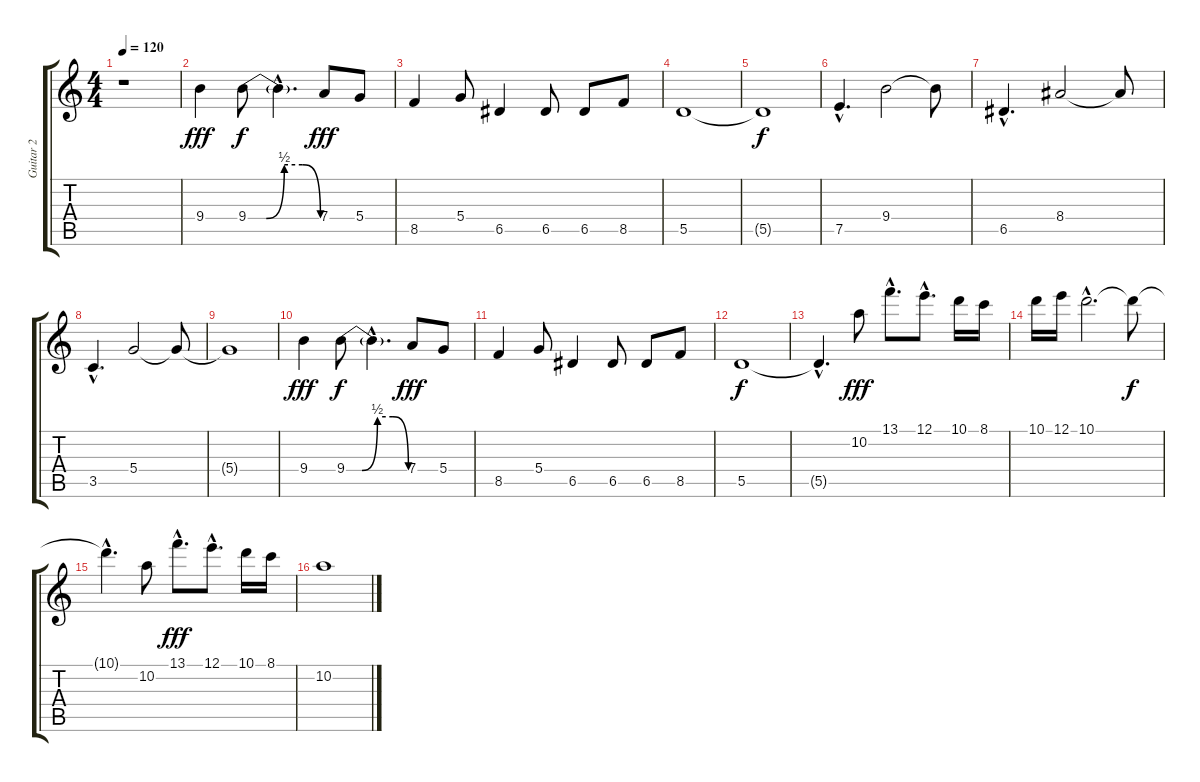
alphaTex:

\track ("Guitar 2" "Guitar 2") {instrument distortionguitar}
\staff {score tabs}
\tuning (E4 B3 G3 D3 A2 D2) {hide}
\ts (4 4)
\tempo 120
\clef g2
\ks c
r.1{dy fff instrument distortionguitar} |
9.4.4{volume 14 instrument overdrivenguitar} 9.4{be (custom 0 0 15 0 30 2 45 2 60 0)}.8{dy f} 9.4{hac t}.4{d} 7.4.8{dy fff} 5.4.8 |
8.5.4 5.4.8 6.5.4 6.5.8 6.5.8 8.5.8 |
5.5.1 |
5.5{t}.1{dy f} |
7.5{hac}.4{d} 9.4.2 9.4{t}.8 |
6.5{hac}.4{d} 8.4.2 8.4{t}.8 |
3.5{hac}.4{d} 5.4.2 5.4{t}.8 |
5.4{t}.1 |
9.4.4{dy fff} 9.4{be (custom 0 0 15 0 30 2 45 2 60 0)}.8{dy f} 9.4{hac t}.4{d} 7.4.8{dy fff} 5.4.8 |
8.5.4 5.4.8 6.5.4 6.5.8 6.5.8 8.5.8 |
5.5.1{dy f} |
5.5{hac t}.4{d} 10.2.8{dy fff} 13.1{hac}.8{d} 12.1{hac}.8{d} 10.1.16 8.1.16 |
10.1.16 12.1.16 10.1{hac}.2{d} 10.1{t}.8{dy f} |
10.1{hac t}.4{d} 10.2.8 13.1{hac}.8{d dy fff} 12.1{hac}.8{d} 10.1.16 8.1.16 |
10.2.1
